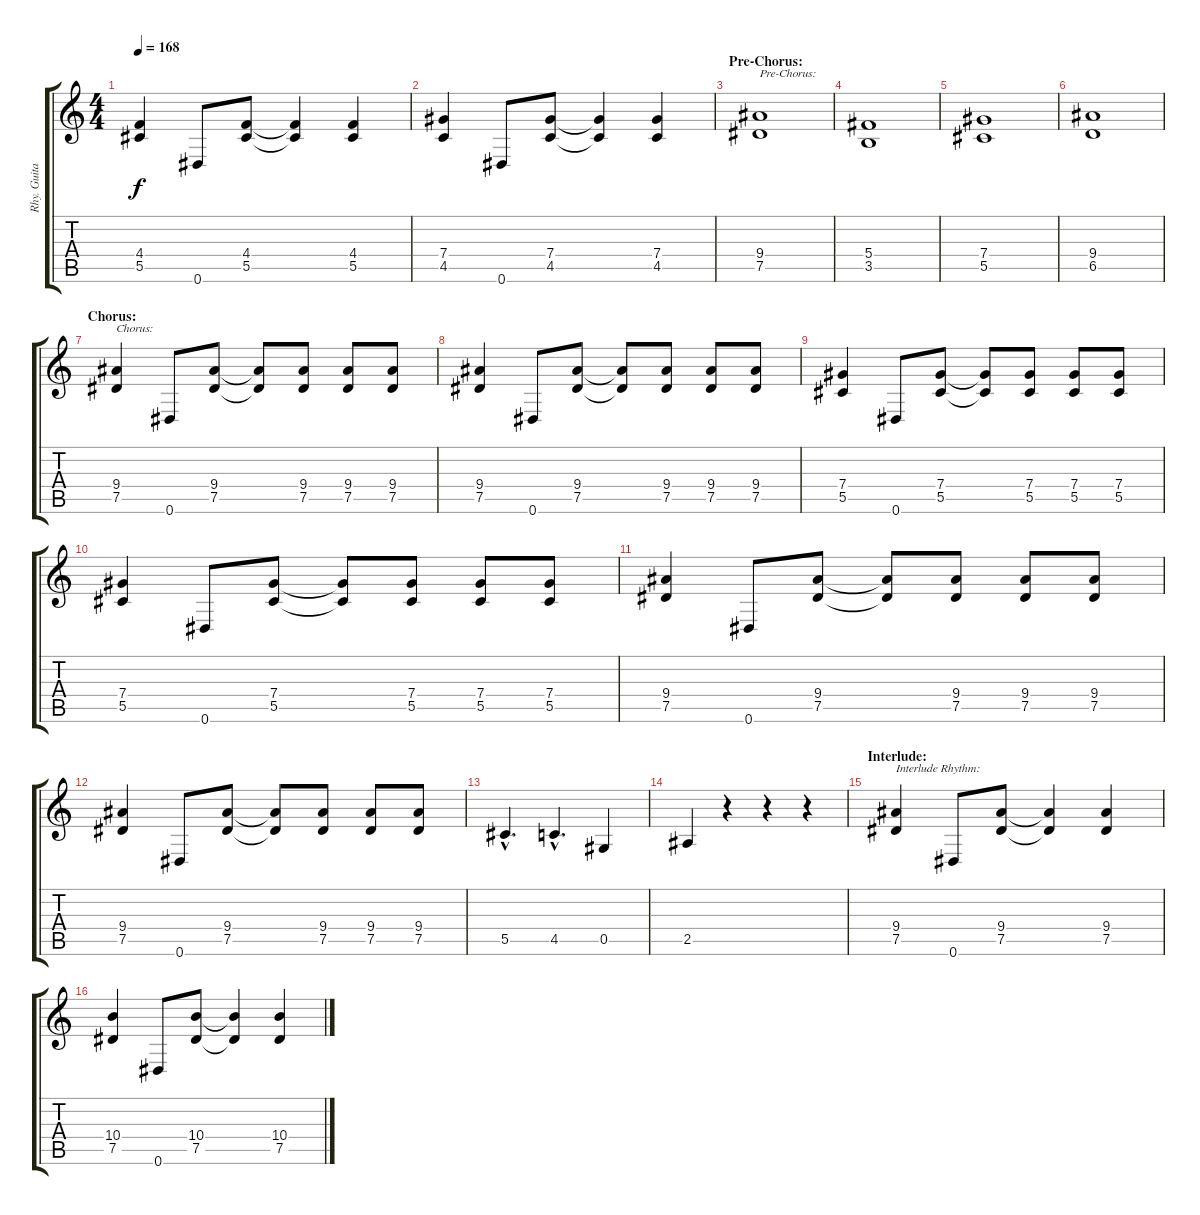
\track ("Rhy. Guitar 2" "Rhy. Guita") {instrument distortionguitar}
\staff {score tabs}
\tuning (Eb4 Bb3 Gb3 Db3 Ab2 Eb2) {hide}
\ts (4 4)
\tempo 168
\clef g2
\ks c
(4.4 5.5).4{dy f} 0.6.8 (4.4 5.5).8 (4.4{t} 5.5{t}).4 (4.4 5.5).4 |
(7.4 4.5).4 0.6.8 (7.4 4.5).8 (7.4{t} 4.5{t}).4 (7.4 4.5).4 |
\section ("" "Pre-Chorus:")
(9.4 7.5).1{txt "Pre-Chorus:"} |
(5.4 3.5).1 |
(7.4 5.5).1 |
(9.4 6.5).1 |
\section ("" "Chorus:")
(9.4 7.5).4{txt "Chorus:"} 0.6.8 (9.4 7.5).8 (9.4{t} 7.5{t}).8 (9.4 7.5).8 (9.4 7.5).8 (9.4 7.5).8 |
(9.4 7.5).4 0.6.8 (9.4 7.5).8 (9.4{t} 7.5{t}).8 (9.4 7.5).8 (9.4 7.5).8 (9.4 7.5).8 |
(7.4 5.5).4 0.6.8 (7.4 5.5).8 (7.4{t} 5.5{t}).8 (7.4 5.5).8 (7.4 5.5).8 (7.4 5.5).8 |
(7.4 5.5).4 0.6.8 (7.4 5.5).8 (7.4{t} 5.5{t}).8 (7.4 5.5).8 (7.4 5.5).8 (7.4 5.5).8 |
(9.4 7.5).4 0.6.8 (9.4 7.5).8 (9.4{t} 7.5{t}).8 (9.4 7.5).8 (9.4 7.5).8 (9.4 7.5).8 |
(9.4 7.5).4 0.6.8 (9.4 7.5).8 (9.4{t} 7.5{t}).8 (9.4 7.5).8 (9.4 7.5).8 (9.4 7.5).8 |
5.5{hac}.4{d} 4.5{hac}.4{d} 0.5.4 |
2.5.4 r.4 r.4 r.4 |
\section ("" "Interlude:")
(9.4 7.5).4{txt "Interlude Rhythm:"} 0.6.8 (9.4 7.5).8 (9.4{t} 7.5{t}).4 (9.4 7.5).4 |
(10.4 7.5).4 0.6.8 (10.4 7.5).8 (10.4{t} 7.5{t}).4 (10.4 7.5).4
